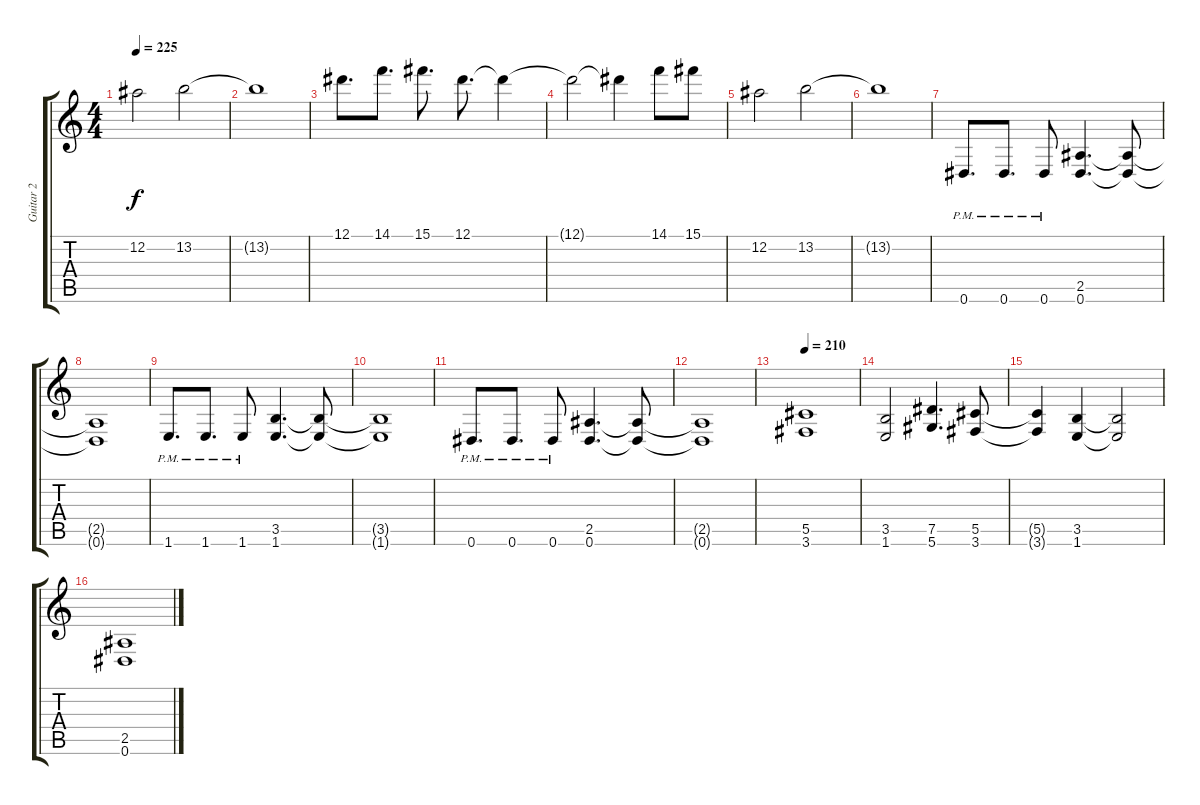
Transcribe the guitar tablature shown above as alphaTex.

\track ("Guitar 2" "Guitar 2") {instrument distortionguitar}
\staff {score tabs}
\tuning (Eb4 Bb3 Gb3 Db3 Ab2 Eb2) {hide}
\ts (4 4)
\tempo 225
\clef g2
\ks c
12.2.2{dy f} 13.2.2 |
13.2{t}.1 |
12.1.8{d} 14.1.8{d} 15.1.8{d} 12.1.8{d} 12.1{t}.4 |
12.1{t}.2 12.1{t}.4 14.1.8 15.1.8 |
12.2.2 13.2.2 |
13.2{t}.1 |
0.6{pm}.8{d} 0.6{pm}.8{d} 0.6{pm}.8 (2.5 0.6).4{d} (2.5{t} 0.6{t}).8 |
(2.5{t} 0.6{t}).1 |
1.6{pm}.8{d} 1.6{pm}.8{d} 1.6{pm}.8 (3.5 1.6).4{d} (3.5{t} 1.6{t}).8 |
(3.5{t} 1.6{t}).1 |
0.6{pm}.8{d} 0.6{pm}.8{d} 0.6{pm}.8 (2.5 0.6).4{d} (2.5{t} 0.6{t}).8 |
(2.5{t} 0.6{t}).1 |
\tempo 210
(5.5 3.6).1 |
(3.5 1.6).2 (7.5 5.6).4{d} (5.5 3.6).8 |
(5.5{t} 3.6{t}).4 (3.5 1.6).4 (3.5{t} 1.6{t}).2 |
(2.5 0.6).1
